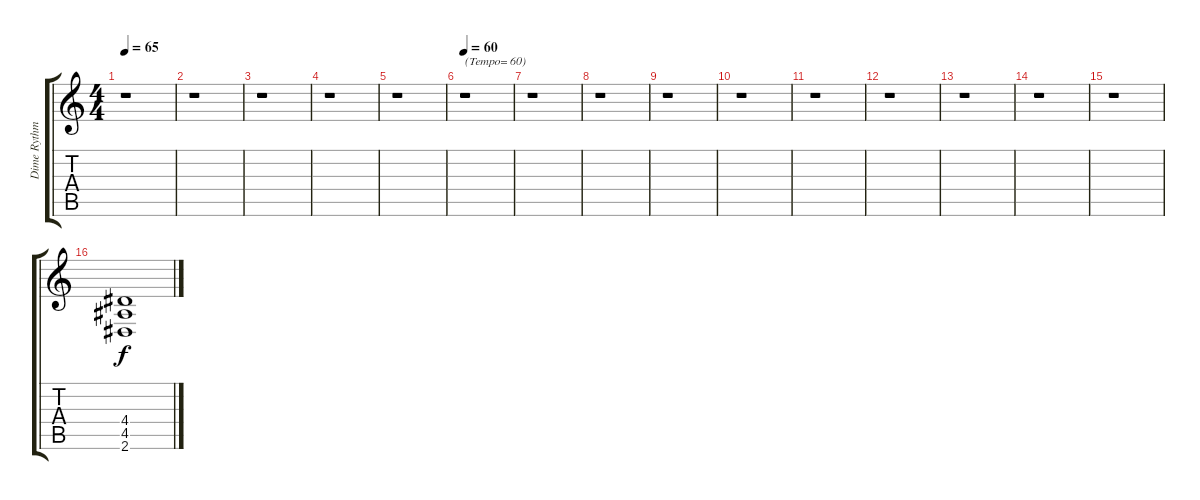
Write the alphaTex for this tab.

\track ("Dime Rythm Guitar" "Dime Rythm") {instrument electricguitarclean}
\staff {score tabs}
\tuning (Db4 Ab3 E3 B2 Gb2 Db2) {hide}
\ts (4 4)
\tempo 65
\clef g2
\ks c
r.1{dy f} |
r.1 |
r.1 |
r.1 |
r.1 |
\tempo 60
r.1{txt "(Tempo= 60)"} |
r.1 |
r.1 |
r.1 |
r.1 |
r.1 |
r.1 |
r.1 |
r.1 |
r.1 |
(4.4 4.5 2.6).1{instrument overdrivenguitar}
